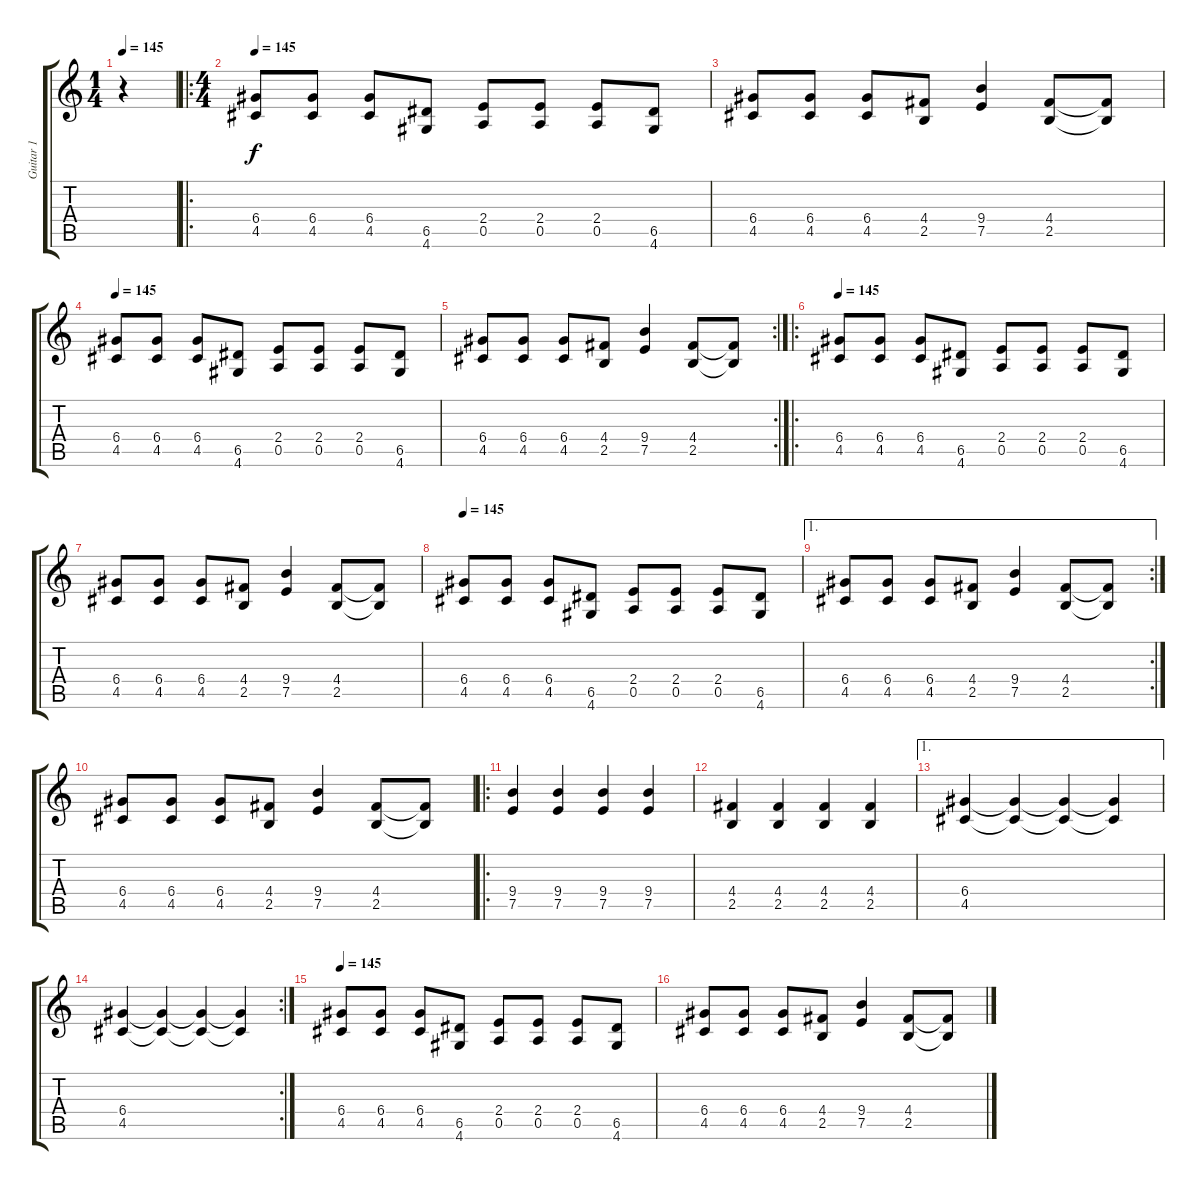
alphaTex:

\track ("Guitar 1" "Guitar 1") {instrument distortionguitar}
\staff {score tabs}
\tuning (E4 B3 G3 D3 A2 E2) {hide}
\ts (1 4)
\tempo 145
\tempo 75
\tempo 145
\clef g2
\ks c
r.4{dy f instrument distortionguitar} |
\ro
\ts (4 4)
\tempo 145
(6.4 4.5).8 (6.4 4.5).8 (6.4 4.5).8 (6.5 4.6).8 (2.4 0.5).8 (2.4 0.5).8 (2.4 0.5).8 (6.5 4.6).8 |
(6.4 4.5).8 (6.4 4.5).8 (6.4 4.5).8 (4.4 2.5).8 (9.4 7.5).4 (4.4 2.5).8 (4.4{t} 2.5{t}).8 |
\tempo 145
(6.4 4.5).8 (6.4 4.5).8 (6.4 4.5).8 (6.5 4.6).8 (2.4 0.5).8 (2.4 0.5).8 (2.4 0.5).8 (6.5 4.6).8 |
\rc 2
(6.4 4.5).8 (6.4 4.5).8 (6.4 4.5).8 (4.4 2.5).8 (9.4 7.5).4 (4.4 2.5).8 (4.4{t} 2.5{t}).8 |
\ro
\tempo 145
(6.4 4.5).8 (6.4 4.5).8 (6.4 4.5).8 (6.5 4.6).8 (2.4 0.5).8 (2.4 0.5).8 (2.4 0.5).8 (6.5 4.6).8 |
(6.4 4.5).8 (6.4 4.5).8 (6.4 4.5).8 (4.4 2.5).8 (9.4 7.5).4 (4.4 2.5).8 (4.4{t} 2.5{t}).8 |
\tempo 145
(6.4 4.5).8 (6.4 4.5).8 (6.4 4.5).8 (6.5 4.6).8 (2.4 0.5).8 (2.4 0.5).8 (2.4 0.5).8 (6.5 4.6).8 |
\ae 1
\rc 2
(6.4 4.5).8 (6.4 4.5).8 (6.4 4.5).8 (4.4 2.5).8 (9.4 7.5).4 (4.4 2.5).8 (4.4{t} 2.5{t}).8 |
(6.4 4.5).8 (6.4 4.5).8 (6.4 4.5).8 (4.4 2.5).8 (9.4 7.5).4 (4.4 2.5).8 (4.4{t} 2.5{t}).8 |
\ro
(9.4 7.5).4 (9.4 7.5).4 (9.4 7.5).4 (9.4 7.5).4 |
(4.4 2.5).4 (4.4 2.5).4 (4.4 2.5).4 (4.4 2.5).4 |
\ae 1
(6.4 4.5).4 (6.4{t} 4.5{t}).4 (6.4{t} 4.5{t}).4 (6.4{t} 4.5{t}).4 |
\rc 2
(6.4 4.5).4 (6.4{t} 4.5{t}).4 (6.4{t} 4.5{t}).4 (6.4{t} 4.5{t}).4 |
\tempo 145
(6.4 4.5).8 (6.4 4.5).8 (6.4 4.5).8 (6.5 4.6).8 (2.4 0.5).8 (2.4 0.5).8 (2.4 0.5).8 (6.5 4.6).8 |
(6.4 4.5).8 (6.4 4.5).8 (6.4 4.5).8 (4.4 2.5).8 (9.4 7.5).4 (4.4 2.5).8 (4.4{t} 2.5{t}).8
